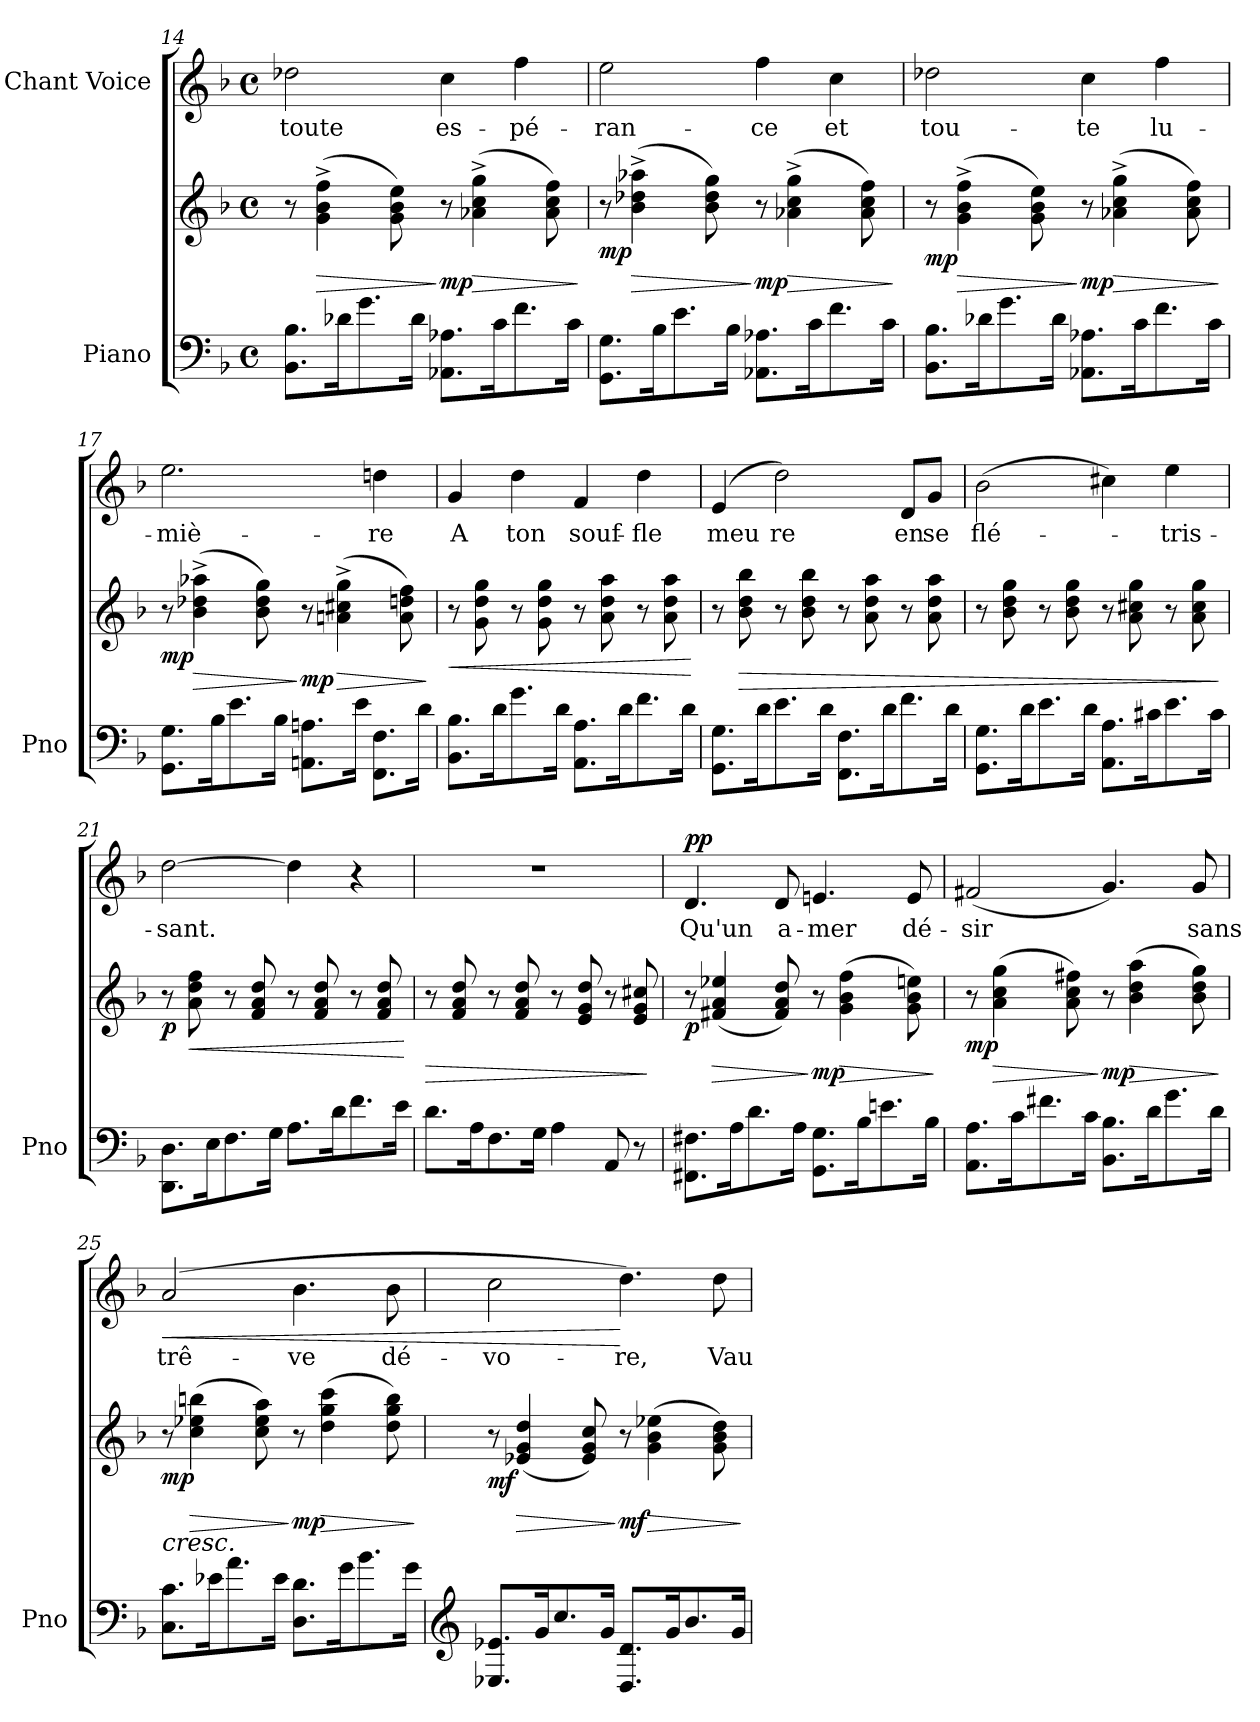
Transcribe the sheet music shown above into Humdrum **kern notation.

**kern	**kern	**dynam	**kern	**text	**dynam
*part2	*part2	*part2	*part1	*part1	*part1
*staff3	*staff2	*staff2/3	*staff1	*staff1	*staff1
*I"Piano	*	*	*I"Chant Voice	*	*
*I'Pno	*	*	*	*	*
*clefF4	*clefG2	*	*clefG2	*	*
*k[b-]	*k[b-]	*	*k[b-]	*	*
*M4/4	*M4/4	*	*M4/4	*	*
*met(c)	*met(c)	*	*met(c)	*	*
=14	=14	=14	=14	=14	=14
!	!	!	!	!LO:LY:b	!
8.BB-\ 8.B-\L	8r	.	2dd-X\	toute	.
!	!	!LO:HP:b	!	!	!
.	(>4g\^ 4b-\^ 4ff\^	>	.	.	.
16d-X\K	.	.	.	.	.
8.g\	.	.	.	.	.
.	8g\ 8b-\ 8ee\)	.	.	.	.
16d-\Jk	.	.	.	.	.
!	!	!LO:DY:n=1:b	!	!LO:LY:b	!
8.AA-X\ 8.A-X\L	8r	] mp	4cc\	es-	.
!	!	!LO:HP:b	!	!	!
.	(>4a-X\^ 4cc\^ 4gg\^	>	.	.	.
16c\K	.	.	.	.	.
!	!	!	!	!LO:LY:b	!
8.f\	.	.	4ff\	-pé-	.
.	8a-\ 8cc\ 8ff\)	.	.	.	.
16c\Jk	.	.	.	.	.
.	.	]	.	.	.
=15	=15	=15	=15	=15	=15
!	!	!LO:DY:b	!	!LO:LY:b	!
8.GG\ 8.G\L	8r	mp	2ee\	-ran-	.
!	!	!LO:HP:b	!	!	!
.	(>4b-\^ 4dd-X\^ 4aa-X\^	>	.	.	.
16B-\K	.	.	.	.	.
8.e\	.	.	.	.	.
.	8b-\ 8dd-\ 8gg\)	.	.	.	.
16B-\Jk	.	.	.	.	.
!	!	!LO:DY:n=1:b	!	!LO:LY:b	!
8.AA-X\ 8.A-X\L	8r	] mp	4ff\	-ce	.
!	!	!LO:HP:b	!	!	!
.	(>4a-X\^ 4cc\^ 4gg\^	>	.	.	.
16c\K	.	.	.	.	.
!	!	!	!	!LO:LY:b	!
8.f\	.	.	4cc\	et	.
.	8a-\ 8cc\ 8ff\)	.	.	.	.
16c\Jk	.	.	.	.	.
.	.	]	.	.	.
!!LO:LB:g=z
=16	=16	=16	=16	=16	=16
!	!	!LO:DY:b	!	!LO:LY:b	!
8.BB-\ 8.B-\L	8r	mp	2dd-X\	tou-	.
!	!	!LO:HP:b	!	!	!
.	(>4g\^ 4b-\^ 4ff\^	>	.	.	.
16d-X\K	.	.	.	.	.
8.g\	.	.	.	.	.
.	8g\ 8b-\ 8ee\)	.	.	.	.
16d-\Jk	.	.	.	.	.
!	!	!LO:DY:n=1:b	!	!LO:LY:b	!
8.AA-X\ 8.A-X\L	8r	] mp	4cc\	-te	.
!	!	!LO:HP:b	!	!	!
.	(>4a-X\^ 4cc\^ 4gg\^	>	.	.	.
16c\K	.	.	.	.	.
!	!	!	!	!LO:LY:b	!
8.f\	.	.	4ff\	lu-	.
.	8a-\ 8cc\ 8ff\)	.	.	.	.
16c\Jk	.	.	.	.	.
.	.	]	.	.	.
=17	=17	=17	=17	=17	=17
!	!	!LO:DY:b	!	!LO:LY:b	!
8.GG\ 8.G\L	8r	mp	2.ee\	-miè-	.
!	!	!LO:HP:b	!	!	!
.	(>4b-\^ 4dd-X\^ 4aa-X\^	>	.	.	.
16B-\K	.	.	.	.	.
8.e\	.	.	.	.	.
.	8b-\ 8dd-\ 8gg\)	.	.	.	.
16B-\Jk	.	.	.	.	.
!	!	!LO:DY:n=1:b	!	!	!
8.AAn\ 8.An\L	8r	] mp	.	.	.
!	!	!LO:HP:b	!	!	!
.	(>4an\^ 4cc#X\^ 4gg\^	>	.	.	.
16e\Jk	.	.	.	.	.
!	!	!	!	!LO:LY:b	!
8.FF\ 8.F\L	.	.	4ddn\	-re	.
.	8a\ 8ddn\ 8ff\)	.	.	.	.
16d\Jk	.	.	.	.	.
.	.	]	.	.	.
=18	=18	=18	=18	=18	=18
!	!	!LO:HP:b	!	!LO:LY:b	!
8.BB-\ 8.B-\L	8r	<	4g/	A	.
.	8g\ 8dd\ 8gg\	.	.	.	.
16d\K	.	.	.	.	.
!	!	!	!	!LO:LY:b	!
8.g\	8r	.	4dd\	ton	.
.	8g\ 8dd\ 8gg\	.	.	.	.
16d\Jk	.	.	.	.	.
!	!	!	!	!LO:LY:b	!
8.AA\ 8.A\L	8r	.	4f/	souf-	.
.	8a\ 8dd\ 8aa\	.	.	.	.
16d\K	.	.	.	.	.
!	!	!	!	!LO:LY:b	!
8.f\	8r	.	4dd\	-fle	.
.	8a\ 8dd\ 8aa\	.	.	.	.
16d\Jk	.	.	.	.	.
.	.	[	.	.	.
!!LO:LB:g=z
=19	=19	=19	=19	=19	=19
!	!	!	!	!LO:LY:b	!
8.GG\ 8.G\L	8r	.	(>4e/	-meu	.
!	!	!LO:HP:b	!	!	!
.	8b-\ 8dd\ 8bb-\	>	.	.	.
16d\K	.	.	.	.	.
!	!	!	!	!LO:LY:b	!
8.e\	8r	.	2dd\)	re	.
.	8b-\ 8dd\ 8bb-\	.	.	.	.
16d\Jk	.	.	.	.	.
8.FF\ 8.F\L	8r	.	.	.	.
.	8a\ 8dd\ 8aa\	.	.	.	.
16d\K	.	.	.	.	.
!	!	!	!	!LO:LY:b	!
8.f\	8r	.	8d/L	en	.
!	!	!	!	!LO:LY:b	!
.	8a\ 8dd\ 8aa\	.	8g/J	se	.
16d\Jk	.	.	.	.	.
=20	=20	=20	=20	=20	=20
!	!	!	!	!LO:LY:b	!
8.GG\ 8.G\L	8r	.	(>2b-\	flé-	.
.	8b-\ 8dd\ 8gg\	.	.	.	.
16d\K	.	.	.	.	.
8.e\	8r	.	.	.	.
.	8b-\ 8dd\ 8gg\	.	.	.	.
16d\Jk	.	.	.	.	.
8.AA\ 8.A\L	8r	.	4cc#X\)	.	.
.	8a\ 8cc#X\ 8gg\	.	.	.	.
16c#X\K	.	.	.	.	.
!	!	!	!	!LO:LY:b	!
8.e\	8r	.	4ee\	-tris-	.
.	8a\ 8cc#\ 8gg\	.	.	.	.
16c#\Jk	.	.	.	.	.
.	.	]	.	.	.
=21	=21	=21	=21	=21	=21
!	!	!LO:DY:b	!	!LO:LY:b	!
8.DD\ 8.D\L	8r	p	[2dd\	-sant.	.
!	!	!LO:HP:b	!	!	!
.	8a\ 8dd\ 8ff\	<	.	.	.
16E\K	.	.	.	.	.
8.F\	8r	.	.	.	.
.	8f/ 8a/ 8dd/	.	.	.	.
16G\Jk	.	.	.	.	.
8.A\L	8r	.	4dd\]	.	.
.	8f/ 8a/ 8dd/	.	.	.	.
16d\K	.	.	.	.	.
8.f\	8r	.	4r	.	.
.	8f/ 8a/ 8dd/	.	.	.	.
16e\Jk	.	.	.	.	.
.	.	[	.	.	.
!!LO:LB:g=z
=22	=22	=22	=22	=22	=22
!	!	!LO:HP:b	!	!	!
8.d\L	8r	>	1r	.	.
.	8f/ 8a/ 8dd/	.	.	.	.
16A\K	.	.	.	.	.
8.F\	8r	.	.	.	.
.	8f/ 8a/ 8dd/	.	.	.	.
16G\Jk	.	.	.	.	.
4A\	8r	.	.	.	.
.	8e/ 8g/ 8dd/	.	.	.	.
8AA/	8r	.	.	.	.
8r	8e/ 8g/ 8cc#X/	.	.	.	.
.	.	]	.	.	.
=23	=23	=23	=23	=23	=23
!	!	!LO:DY:b	!	!LO:LY:b	!LO:DY:a
8.FF#X\ 8.F#X\L	8r	p	4.d/	Qu'un	pp
!	!	!LO:HP:b	!	!	!
.	(>4f#X/ 4a/ 4ee-X/	>	.	.	.
16A\K	.	.	.	.	.
8.d\	.	.	.	.	.
!	!	!	!	!LO:LY:b	!
.	8f#/ 8a/ 8dd/)	.	8d/	a-	.
16A\Jk	.	.	.	.	.
!	!	!LO:DY:n=1:b	!	!LO:LY:b	!
8.GG\ 8.G\L	8r	] mp	4.en/	-mer	.
!	!	!LO:HP:b	!	!	!
.	(>4g\ 4b-\ 4ff\	>	.	.	.
16B-\K	.	.	.	.	.
8.en\	.	.	.	.	.
!	!	!	!	!LO:LY:b	!
.	8g\ 8b-\ 8een\)	.	8e/	dé-	.
16B-\Jk	.	.	.	.	.
.	.	]	.	.	.
=24	=24	=24	=24	=24	=24
!	!	!LO:DY:b	!	!LO:LY:b	!
8.AA\ 8.A\L	8r	mp	(<2f#X/	-sir	.
!	!	!LO:HP:b	!	!	!
.	(>4a\ 4cc\ 4gg\	>	.	.	.
16c\K	.	.	.	.	.
8.f#X\	.	.	.	.	.
.	8a\ 8cc\ 8ff#X\)	.	.	.	.
16c\Jk	.	.	.	.	.
!	!	!LO:DY:n=1:b	!	!	!
8.BB-\ 8.B-\L	8r	] mp	4.g/)	.	.
!	!	!LO:HP:b	!	!	!
.	(>4b-\ 4dd\ 4aa\	>	.	.	.
16d\K	.	.	.	.	.
8.g\	.	.	.	.	.
!	!	!	!	!LO:LY:b	!
.	8b-\ 8dd\ 8gg\)	.	8g/	sans	.
16d\Jk	.	.	.	.	.
.	.	]	.	.	.
!!LO:PB:g=z
=25	=25	=25	=25	=25	=25
!	!LO:TX:b:i:t=cresc.	!	!	!	!
!	!	!LO:DY:b	!	!LO:LY:b	!LO:HP:b
!	!	!	!	!	!LO:DY:n=1:a
!	!	!	!	!	!LO:DY:n=2:a
8.C\ 8.c\L	8r	mp	(>2a/	trê-	< other-dynamics f
!	!	!LO:HP:b	!	!	!
.	(>4cc\ 4ee-X\ 4bbn\	>	.	.	.
16e-X\K	.	.	.	.	.
8.a\	.	.	.	.	.
.	8cc\ 8ee-\ 8aa\)	.	.	.	.
16e-\Jk	.	.	.	.	.
!	!	!LO:DY:n=1:b	!	!LO:LY:b	!
8.D\ 8.d\L	8r	] mp	4.b-\	-ve	.
!	!	!LO:HP:b	!	!	!
.	(>4dd\ 4gg\ 4ccc\	>	.	.	.
16g\K	.	.	.	.	.
8.b-\	.	.	.	.	.
!	!	!	!	!LO:LY:b	!
.	8dd\ 8gg\ 8bb\)	.	8b-\	dé-	.
16g\Jk	.	.	.	.	.
.	.	]	.	.	.
=26	=26	=26	=26	=26	=26
*clefG2	*	*	*	*	*
!	!	!LO:DY:b	!	!LO:LY:b	!
8.E-X/ 8.e-X/L	8r	mf	2cc\	-vo-	.
!	!	!LO:HP:b	!	!	!
.	(>4e-X/ 4g/ 4dd/	>	.	.	.
16g/K	.	.	.	.	.
8.cc/	.	.	.	.	.
.	8e-/ 8g/ 8cc/)	.	.	.	.
16g/Jk	.	.	.	.	.
!	!	!LO:DY:n=1:b	!	!LO:LY:b	!
8.D/ 8.d/L	8r	] mf	4.dd\)	-re,	[
!	!	!LO:HP:b	!	!	!
.	(>4g\ 4b-\ 4ee-X\	>	.	.	.
16g/K	.	.	.	.	.
8.b-/	.	.	.	.	.
!	!	!	!	!LO:LY:b	!LO:DY:a
!	!	!	!	!	!LO:DY:n=1:a
.	8g\ 8b-\ 8dd\)	.	8dd\	Vau-	other-dynamics f
16g/Jk	.	.	.	.	.
.	.	]	.	.	.
=	=	=	=	=	=
*-	*-	*-	*-	*-	*-
